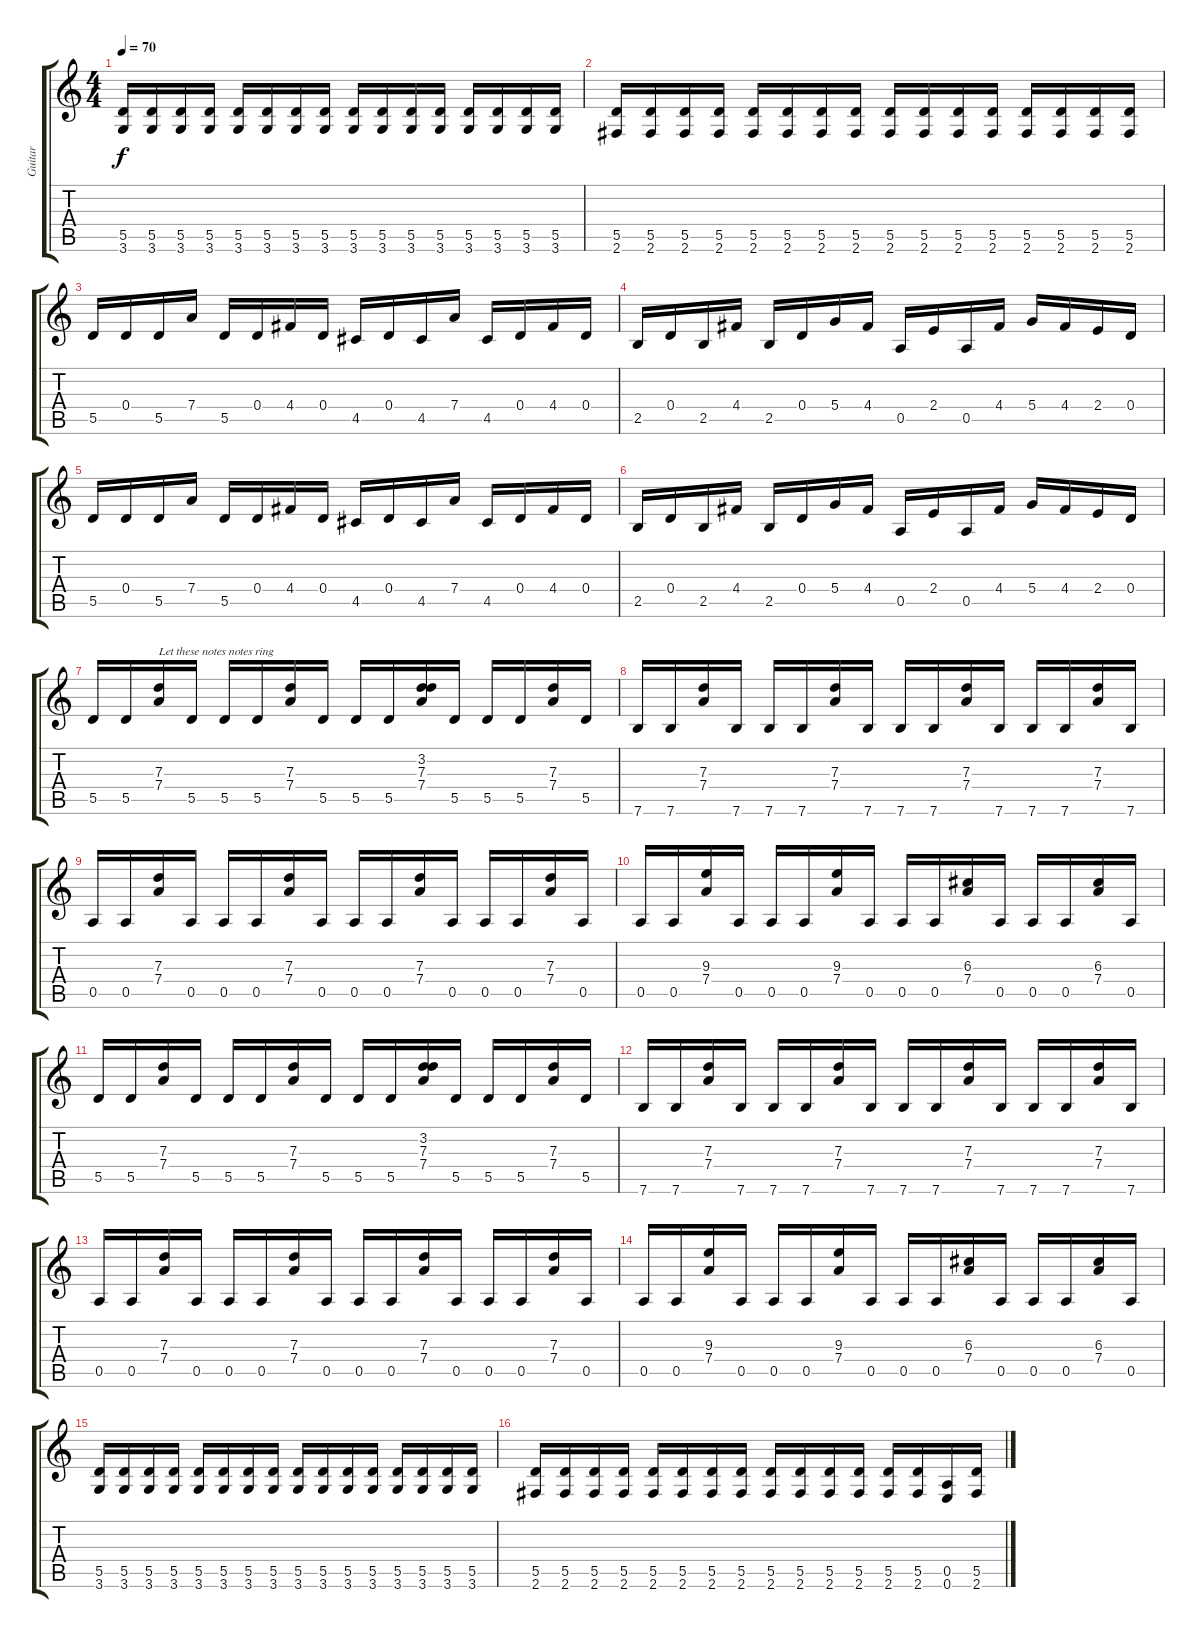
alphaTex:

\track ("Guitar" "Guitar") {instrument electricguitarclean}
\staff {score tabs}
\tuning (E4 B3 G3 D3 A2 E2) {hide}
\ts (4 4)
\tempo 70
\clef g2
\ks c
(5.5 3.6).16{dy f} (5.5 3.6).16 (5.5 3.6).16 (5.5 3.6).16 (5.5 3.6).16 (5.5 3.6).16 (5.5 3.6).16 (5.5 3.6).16 (5.5 3.6).16 (5.5 3.6).16 (5.5 3.6).16 (5.5 3.6).16 (5.5 3.6).16 (5.5 3.6).16 (5.5 3.6).16 (5.5 3.6).16 |
(5.5 2.6).16 (5.5 2.6).16 (5.5 2.6).16 (5.5 2.6).16 (5.5 2.6).16 (5.5 2.6).16 (5.5 2.6).16 (5.5 2.6).16 (5.5 2.6).16 (5.5 2.6).16 (5.5 2.6).16 (5.5 2.6).16 (5.5 2.6).16 (5.5 2.6).16 (5.5 2.6).16 (5.5 2.6).16 |
5.5.16{instrument electricguitarclean} 0.4.16 5.5.16 7.4.16 5.5.16 0.4.16 4.4.16 0.4.16 4.5.16 0.4.16 4.5.16 7.4.16 4.5.16 0.4.16 4.4.16 0.4.16 |
2.5.16 0.4.16 2.5.16 4.4.16 2.5.16 0.4.16 5.4.16 4.4.16 0.5.16 2.4.16 0.5.16 4.4.16 5.4.16 4.4.16 2.4.16 0.4.16 |
5.5.16 0.4.16 5.5.16 7.4.16 5.5.16 0.4.16 4.4.16 0.4.16 4.5.16 0.4.16 4.5.16 7.4.16 4.5.16 0.4.16 4.4.16 0.4.16 |
2.5.16 0.4.16 2.5.16 4.4.16 2.5.16 0.4.16 5.4.16 4.4.16 0.5.16 2.4.16 0.5.16 4.4.16 5.4.16 4.4.16 2.4.16 0.4.16 |
5.5.16 5.5.16 (7.3 7.4).16{txt "Let these notes notes ring"} 5.5.16 5.5.16 5.5.16 (7.3 7.4).16 5.5.16 5.5.16 5.5.16 (3.2 7.3 7.4).16 5.5.16 5.5.16 5.5.16 (7.3 7.4).16 5.5.16 |
7.6.16 7.6.16 (7.3 7.4).16 7.6.16 7.6.16 7.6.16 (7.3 7.4).16 7.6.16 7.6.16 7.6.16 (7.3 7.4).16 7.6.16 7.6.16 7.6.16 (7.3 7.4).16 7.6.16 |
0.5.16 0.5.16 (7.3 7.4).16 0.5.16 0.5.16 0.5.16 (7.3 7.4).16 0.5.16 0.5.16 0.5.16 (7.3 7.4).16 0.5.16 0.5.16 0.5.16 (7.3 7.4).16 0.5.16 |
0.5.16 0.5.16 (9.3 7.4).16 0.5.16 0.5.16 0.5.16 (9.3 7.4).16 0.5.16 0.5.16 0.5.16 (6.3 7.4).16 0.5.16 0.5.16 0.5.16 (6.3 7.4).16 0.5.16 |
5.5.16 5.5.16 (7.3 7.4).16 5.5.16 5.5.16 5.5.16 (7.3 7.4).16 5.5.16 5.5.16 5.5.16 (3.2 7.3 7.4).16 5.5.16 5.5.16 5.5.16 (7.3 7.4).16 5.5.16 |
7.6.16 7.6.16 (7.3 7.4).16 7.6.16 7.6.16 7.6.16 (7.3 7.4).16 7.6.16 7.6.16 7.6.16 (7.3 7.4).16 7.6.16 7.6.16 7.6.16 (7.3 7.4).16 7.6.16 |
0.5.16 0.5.16 (7.3 7.4).16 0.5.16 0.5.16 0.5.16 (7.3 7.4).16 0.5.16 0.5.16 0.5.16 (7.3 7.4).16 0.5.16 0.5.16 0.5.16 (7.3 7.4).16 0.5.16 |
0.5.16 0.5.16 (9.3 7.4).16 0.5.16 0.5.16 0.5.16 (9.3 7.4).16 0.5.16 0.5.16 0.5.16 (6.3 7.4).16 0.5.16 0.5.16 0.5.16 (6.3 7.4).16 0.5.16 |
(5.5 3.6).16{instrument distortionguitar} (5.5 3.6).16 (5.5 3.6).16 (5.5 3.6).16 (5.5 3.6).16 (5.5 3.6).16 (5.5 3.6).16 (5.5 3.6).16 (5.5 3.6).16 (5.5 3.6).16 (5.5 3.6).16 (5.5 3.6).16 (5.5 3.6).16 (5.5 3.6).16 (5.5 3.6).16 (5.5 3.6).16 |
(5.5 2.6).16 (5.5 2.6).16 (5.5 2.6).16 (5.5 2.6).16 (5.5 2.6).16 (5.5 2.6).16 (5.5 2.6).16 (5.5 2.6).16 (5.5 2.6).16 (5.5 2.6).16 (5.5 2.6).16 (5.5 2.6).16 (5.5 2.6).16 (5.5 2.6).16 (0.5 0.6).16 (5.5 2.6).16
